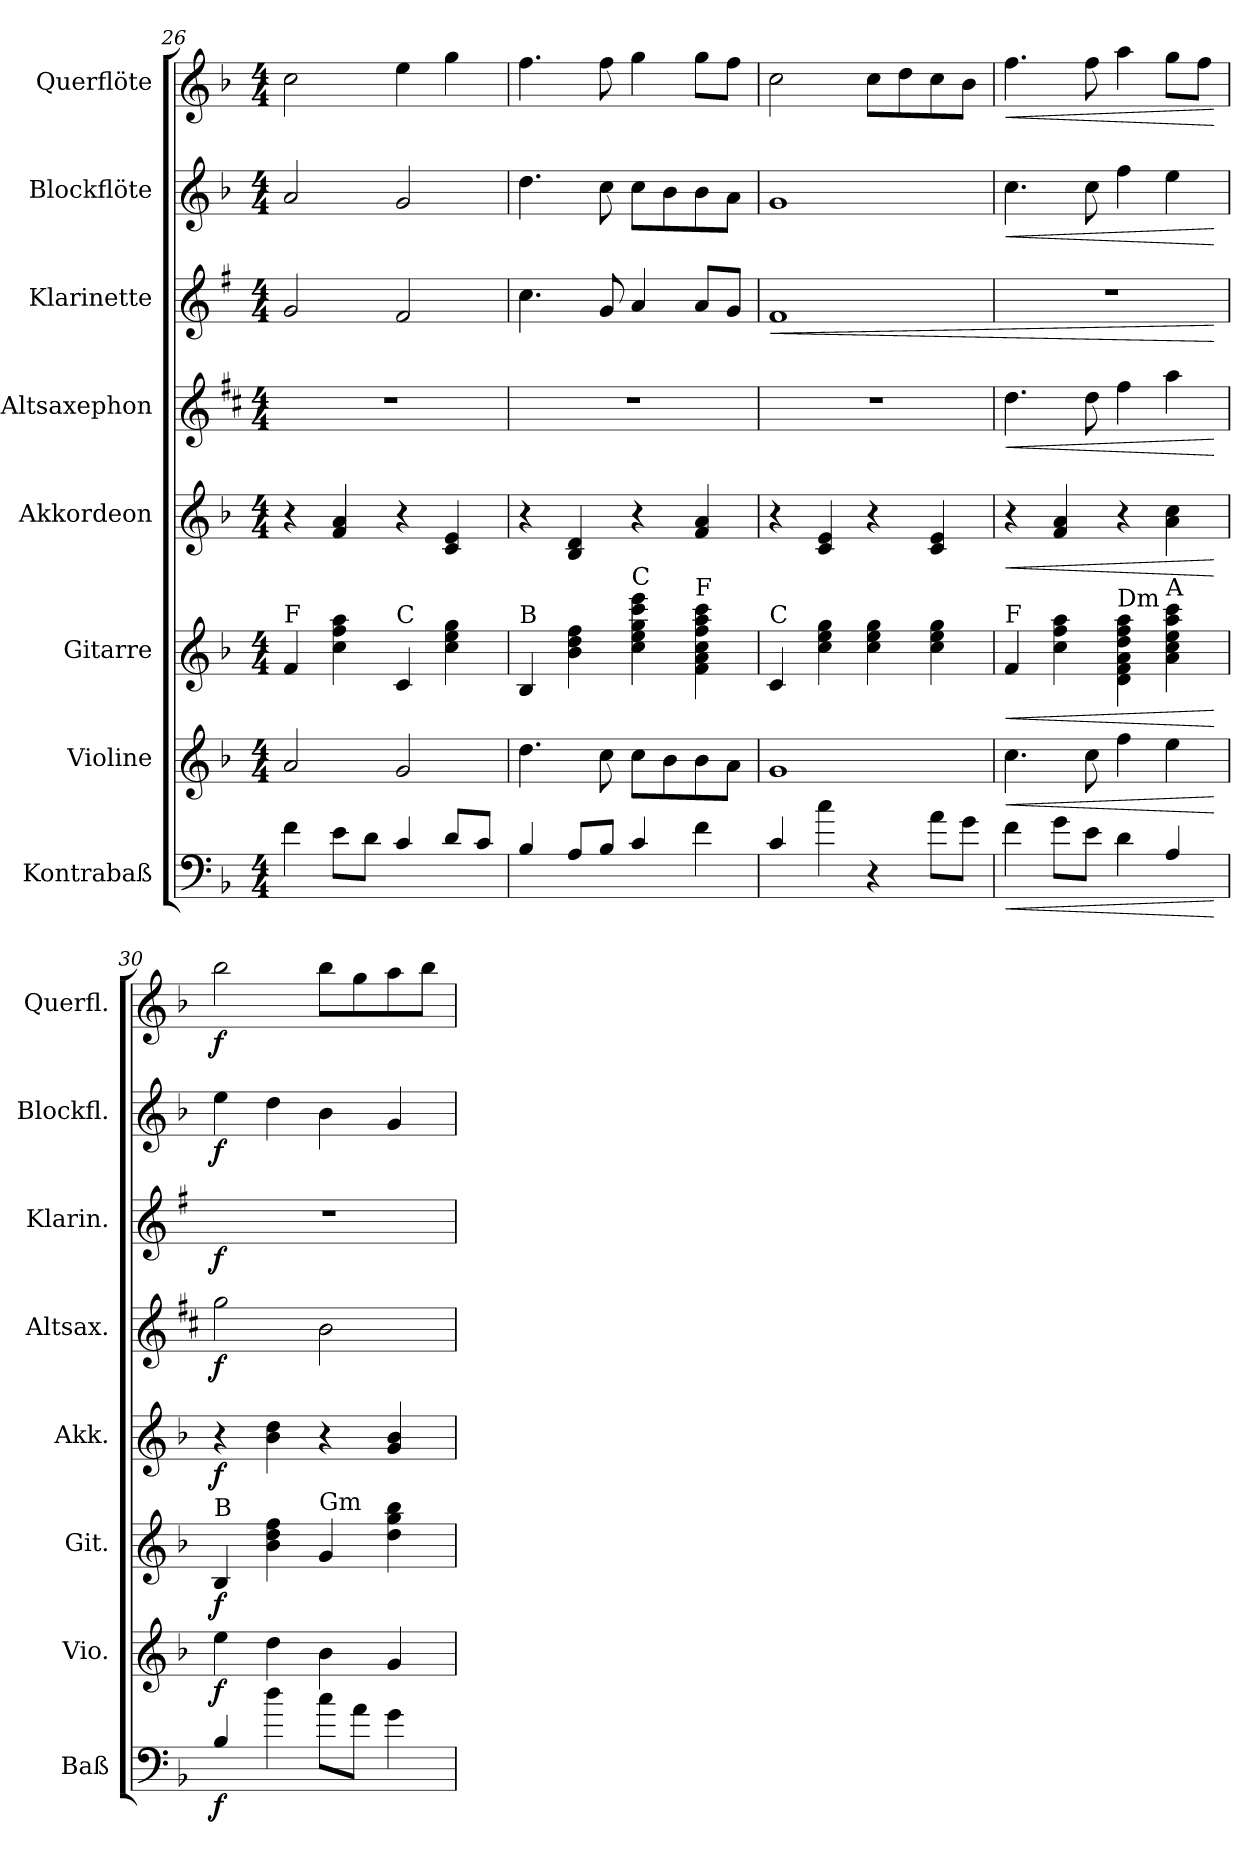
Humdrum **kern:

**kern	**dynam	**kern	**dynam	**kern	**dynam	**kern	**dynam	**kern	**dynam	**kern	**dynam	**kern	**dynam	**kern	**dynam
*part8	*part8	*part7	*part7	*part6	*part6	*part5	*part5	*part4	*part4	*part3	*part3	*part2	*part2	*part1	*part1
*staff8	*staff8	*staff7	*staff7	*staff6	*staff6	*staff5	*staff5	*staff4	*staff4	*staff3	*staff3	*staff2	*staff2	*staff1	*staff1
*I"Kontrabaß	*	*I"Violine	*	*I"Gitarre	*	*I"Akkordeon	*	*I"Altsaxephon	*	*I"Klarinette	*	*I"Blockflöte	*	*I"Querflöte	*
*I'Baß	*	*I'Vio.	*	*I'Git.	*	*I'Akk.	*	*I'Altsax.	*	*I'Klarin.	*	*I'Blockfl.	*	*I'Querfl.	*
!!LO:PB:g=z
*clefF4	*	*clefG2	*	*clefG2	*	*clefG2	*	*clefG2	*	*clefG2	*	*clefG2	*	*clefG2	*
*ITrd7c12	*	*	*	*	*	*	*	*ITrd3c5	*	*ITrd1c2	*	*	*	*	*
*k[b-]	*	*k[b-]	*	*k[b-]	*	*k[b-]	*	*k[f#c#g#]	*	*k[b-]	*	*k[b-]	*	*k[b-]	*
*F:	*	*F:	*	*F:	*	*F:	*	*A:	*	*F:	*	*F:	*	*F:	*
*M4/4	*	*M4/4	*	*M4/4	*	*M4/4	*	*M4/4	*	*M4/4	*	*M4/4	*	*M4/4	*
=26	=26	=26	=26	=26	=26	=26	=26	=26	=26	=26	=26	=26	=26	=26	=26
!	!	!	!	!LO:TX:a:t=F	!	!	!	!	!	!	!	!	!	!	!
4F\	.	2a/	.	4f/	.	4r	.	1r	.	2f/	.	2a/	.	2cc\	.
8E\L	.	.	.	4cc\ 4ff\ 4aa\	.	4f/ 4a/	.	.	.	.	.	.	.	.	.
8D\J	.	.	.	.	.	.	.	.	.	.	.	.	.	.	.
!	!	!	!	!LO:TX:a:t=C	!	!	!	!	!	!	!	!	!	!	!
4C/	.	2g/	.	4c/	.	4r	.	.	.	2e/	.	2g/	.	4ee\	.
8D/L	.	.	.	4cc\ 4ee\ 4gg\	.	4c/ 4e/	.	.	.	.	.	.	.	4gg\	.
8C/J	.	.	.	.	.	.	.	.	.	.	.	.	.	.	.
=27	=27	=27	=27	=27	=27	=27	=27	=27	=27	=27	=27	=27	=27	=27	=27
!	!	!	!	!LO:TX:a:t=B	!	!	!	!	!	!	!	!	!	!	!
4BB-/	.	4.dd\	.	4B-/	.	4r	.	1r	.	4.b-\	.	4.dd\	.	4.ff\	.
8AA/L	.	.	.	4b-\ 4dd\ 4ff\	.	4B-/ 4d/	.	.	.	.	.	.	.	.	.
8BB-/J	.	8cc\	.	.	.	.	.	.	.	8f/	.	8cc\	.	8ff\	.
!	!	!	!	!LO:TX:a:t=C	!	!	!	!	!	!	!	!	!	!	!
4C/	.	8cc\L	.	4cc\ 4ee\ 4gg\ 4ccc\ 4eee\	.	4r	.	.	.	4g/	.	8cc\L	.	4gg\	.
.	.	8b-\	.	.	.	.	.	.	.	.	.	8b-\	.	.	.
!	!	!	!	!LO:TX:a:t=F	!	!	!	!	!	!	!	!	!	!	!
4F\	.	8b-\	.	4f\ 4a\ 4cc\ 4ff\ 4aa\ 4ccc\	.	4f/ 4a/	.	.	.	8g/L	.	8b-\	.	8gg\L	.
.	.	8a\J	.	.	.	.	.	.	.	8f/J	.	8a\J	.	8ff\J	.
=28	=28	=28	=28	=28	=28	=28	=28	=28	=28	=28	=28	=28	=28	=28	=28
!	!	!	!	!LO:TX:a:t=C	!	!	!	!	!	!	!	!	!	!	!
!	!	!	!	!	!	!	!	!	!	!	!LO:HP:b	!	!	!	!
4C/	.	1g	.	4c/	.	4r	.	1r	.	1e	<	1g	.	2cc\	.
4c\	.	.	.	4cc\ 4ee\ 4gg\	.	4c/ 4e/	.	.	.	.	.	.	.	.	.
4r	.	.	.	4cc\ 4ee\ 4gg\	.	4r	.	.	.	.	.	.	.	8cc\L	.
.	.	.	.	.	.	.	.	.	.	.	.	.	.	8dd\	.
8A\L	.	.	.	4cc\ 4ee\ 4gg\	.	4c/ 4e/	.	.	.	.	.	.	.	8cc\	.
8G\J	.	.	.	.	.	.	.	.	.	.	.	.	.	8b-\J	.
=29	=29	=29	=29	=29	=29	=29	=29	=29	=29	=29	=29	=29	=29	=29	=29
!	!	!	!	!LO:TX:a:t=F	!	!	!	!	!	!	!	!	!	!	!
!	!LO:HP:b	!	!LO:HP:b	!	!LO:HP:b	!	!LO:HP:b	!	!LO:HP:b	!	!	!	!LO:HP:b	!	!LO:HP:b
4F\	<	4.cc\	<	4f/	<	4r	<	4.a\	<	1r	.	4.cc\	<	4.ff\	<
8G\L	.	.	.	4cc\ 4ff\ 4aa\	.	4f/ 4a/	.	.	.	.	.	.	.	.	.
8E\J	.	8cc\	.	.	.	.	.	8a\	.	.	.	8cc\	.	8ff\	.
!	!	!	!	!LO:TX:a:t=Dm	!	!	!	!	!	!	!	!	!	!	!
4D\	.	4ff\	.	4d\ 4f\ 4a\ 4dd\ 4ff\ 4aa\	.	4r	.	4cc#\	.	.	.	4ff\	.	4aa\	.
!	!	!	!	!LO:TX:a:t=A	!	!	!	!	!	!	!	!	!	!	!
4AA/	.	4ee\	.	4a\ 4cc\ 4ee\ 4aa\ 4ccc\	.	4a\ 4cc\	.	4ee\	.	.	.	4ee\	.	8gg\L	.
.	.	.	.	.	.	.	.	.	.	.	.	.	.	8ff\J	.
.	[	.	[	.	[	.	[	.	[	.	[	.	[	.	[
=30	=30	=30	=30	=30	=30	=30	=30	=30	=30	=30	=30	=30	=30	=30	=30
!	!	!	!	!LO:TX:a:t=B	!	!	!	!	!	!	!	!	!	!	!
!	!LO:DY:b	!	!LO:DY:b	!	!LO:DY:b	!	!LO:DY:b	!	!LO:DY:b	!	!LO:DY:b	!	!LO:DY:b	!	!LO:DY:b
4BB-/	f	4ee\	f	4B-/	f	4r	f	2dd\	f	1r	f	4ee\	f	2bb-\	f
4d\	.	4dd\	.	4b-\ 4dd\ 4ff\	.	4b-\ 4dd\	.	.	.	.	.	4dd\	.	.	.
!	!	!	!	!LO:TX:a:t=Gm	!	!	!	!	!	!	!	!	!	!	!
8c\L	.	4b-\	.	4g/	.	4r	.	2f#\	.	.	.	4b-\	.	8bb-\L	.
8A\J	.	.	.	.	.	.	.	.	.	.	.	.	.	8gg\	.
4G\	.	4g/	.	4dd\ 4gg\ 4bb-\	.	4g/ 4b-/	.	.	.	.	.	4g/	.	8aa\	.
.	.	.	.	.	.	.	.	.	.	.	.	.	.	8bb-\J	.
=	=	=	=	=	=	=	=	=	=	=	=	=	=	=	=
*-	*-	*-	*-	*-	*-	*-	*-	*-	*-	*-	*-	*-	*-	*-	*-
